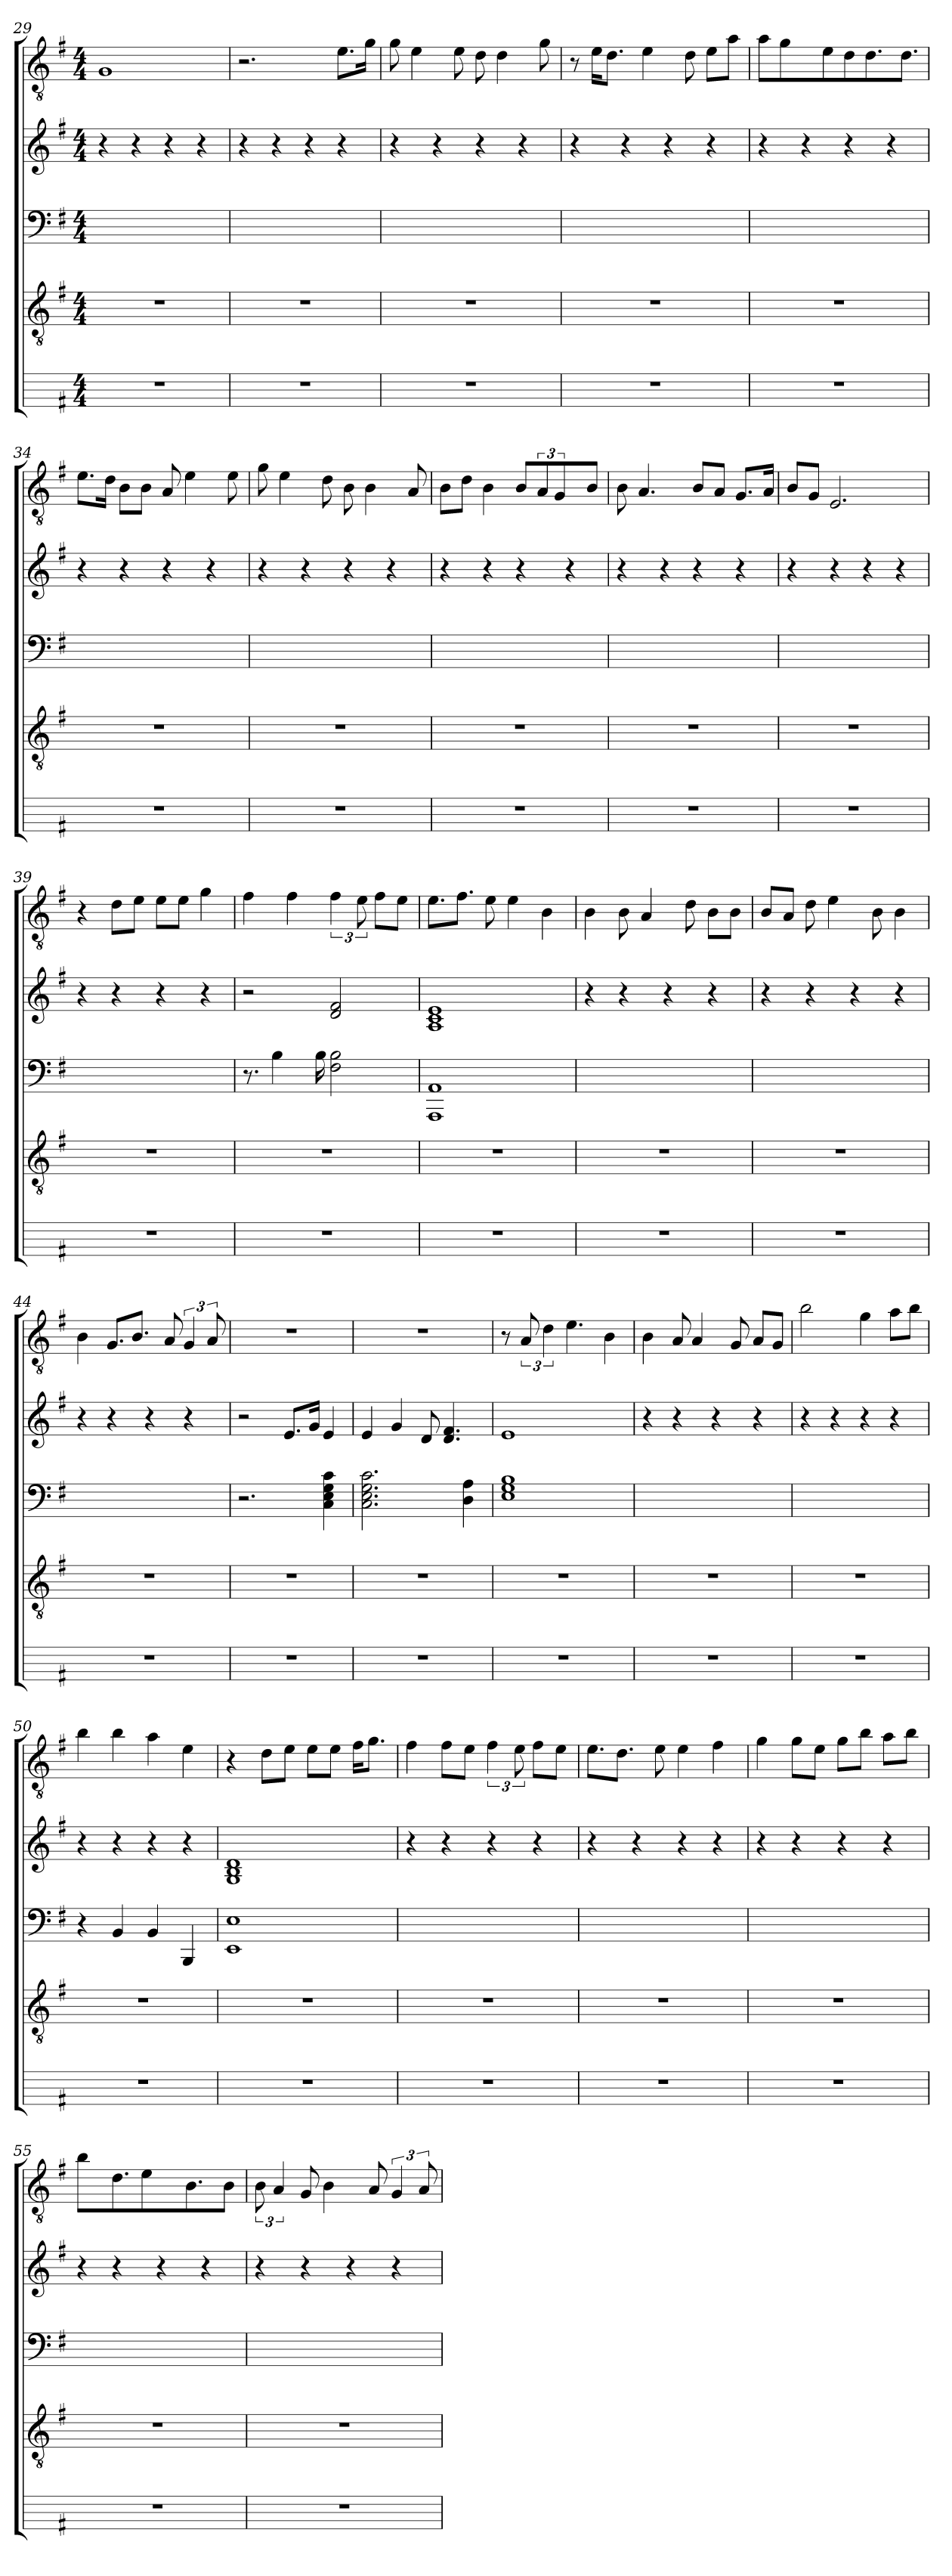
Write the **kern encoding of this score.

**kern	**kern	**kern	**kern	**kern
*part4	*part3	*part2	*part2	*part1
*staff5	*staff4	*staff3	*staff2	*staff1
*	*clefGv2	*clefF4	*clefG2	*clefGv2
*k[f#]	*k[f#]	*k[f#]	*k[f#]	*k[f#]
*G:	*G:	*G:	*G:	*G:
*M4/4	*M4/4	*M4/4	*M4/4	*M4/4
=29	=29	=29	=29	=29
1r	1r	1ryy	4r	1G
.	.	.	4r	.
.	.	.	4r	.
.	.	.	4r	.
=30	=30	=30	=30	=30
1r	1r	1ryy	4r	2.r
.	.	.	4r	.
.	.	.	4r	.
.	.	.	4r	8.e\L
.	.	.	.	16g\Jk
=31	=31	=31	=31	=31
1r	1r	1ryy	4r	8g
.	.	.	.	4e
.	.	.	4r	.
.	.	.	.	8e
.	.	.	4r	8d
.	.	.	.	4d
.	.	.	4r	.
.	.	.	.	8g
=32	=32	=32	=32	=32
1r	1r	1ryy	4r	8r
.	.	.	.	16e\KL
.	.	.	.	8.d\J
.	.	.	4r	.
.	.	.	.	4e
.	.	.	4r	.
.	.	.	.	8d
.	.	.	4r	8e\L
.	.	.	.	8a\J
=33	=33	=33	=33	=33
1r	1r	1ryy	4r	8a
.	.	.	.	4g
.	.	.	4r	.
.	.	.	.	8e
.	.	.	4r	8d\L
.	.	.	.	8.d\J
.	.	.	4r	.
.	.	.	.	8.dJ
=34	=34	=34	=34	=34
1r	1r	1ryy	4r	8.e\L
.	.	.	.	16d\Jk
.	.	.	4r	8B\L
.	.	.	.	8B\J
.	.	.	4r	8A
.	.	.	.	4e
.	.	.	4r	.
.	.	.	.	8e
=35	=35	=35	=35	=35
1r	1r	1ryy	4r	8g
.	.	.	.	4e
.	.	.	4r	.
.	.	.	.	8d
.	.	.	4r	8B
.	.	.	.	4B
.	.	.	4r	.
.	.	.	.	8A
=36	=36	=36	=36	=36
1r	1r	1ryy	4r	8B\L
.	.	.	.	8d\J
.	.	.	4r	4B
.	.	.	4r	8B/L
.	.	.	.	12A/J
.	.	.	.	6G
.	.	.	4r	.
.	.	.	.	8B
=37	=37	=37	=37	=37
1r	1r	1ryy	4r	8B
.	.	.	.	4.A
.	.	.	4r	.
.	.	.	4r	8B/L
.	.	.	.	8A/J
.	.	.	4r	8.G/L
.	.	.	.	16A/Jk
=38	=38	=38	=38	=38
1r	1r	1ryy	4r	8B/L
.	.	.	.	8G/J
.	.	.	4r	2.E
.	.	.	4r	.
.	.	.	4r	.
=39	=39	=39	=39	=39
1r	1r	1ryy	4r	4r
.	.	.	4r	8d\L
.	.	.	.	8e\J
.	.	.	4r	8e\L
.	.	.	.	8e\J
.	.	.	4r	4g
=40	=40	=40	=40	=40
1r	1r	8.r	2r	4f#
.	.	4B	.	.
.	.	.	.	4f#
.	.	16B	.	.
.	.	2F# 2B	2d 2f#	6f#
.	.	.	.	12e
.	.	.	.	8f#\L
.	.	.	.	8e\J
=41	=41	=41	=41	=41
1r	1r	1AAA 1AA	1e 1c 1A	8.e\L
.	.	.	.	8.f#\J
.	.	.	.	8e
.	.	.	.	4e
.	.	.	.	4B
=42	=42	=42	=42	=42
1r	1r	1ryy	4r	4B
.	.	.	4r	8B
.	.	.	.	4A
.	.	.	4r	.
.	.	.	.	8d
.	.	.	4r	8B\L
.	.	.	.	8B\J
=43	=43	=43	=43	=43
1r	1r	1ryy	4r	8B/L
.	.	.	.	8A/J
.	.	.	4r	8d
.	.	.	.	4e
.	.	.	4r	.
.	.	.	.	8B
.	.	.	4r	4B
=44	=44	=44	=44	=44
1r	1r	1ryy	4r	4B
.	.	.	4r	8.G/L
.	.	.	.	8.B/J
.	.	.	4r	.
.	.	.	.	8A
.	.	.	4r	6G
.	.	.	.	12A
=45	=45	=45	=45	=45
1r	1r	2.r	2r	1r
.	.	.	8.e/L	.
.	.	.	16g/Jk	.
.	.	4C 4E 4G 4c	4e	.
=46	=46	=46	=46	=46
1r	1r	2.C 2.E 2.G 2.c	4e	1r
.	.	.	4g	.
.	.	.	8d	.
.	.	.	4.d 4.f#	.
.	.	4D 4A	.	.
=47	=47	=47	=47	=47
1r	1r	1E 1G 1B	1e	8r
.	.	.	.	12A
.	.	.	.	6d
.	.	.	.	4.e
.	.	.	.	4B
=48	=48	=48	=48	=48
1r	1r	1ryy	4r	4B
.	.	.	4r	8A
.	.	.	.	4A
.	.	.	4r	.
.	.	.	.	8G
.	.	.	4r	8A/L
.	.	.	.	8G/J
=49	=49	=49	=49	=49
1r	1r	1ryy	4r	2b
.	.	.	4r	.
.	.	.	4r	4g
.	.	.	4r	8a\L
.	.	.	.	8b\J
=50	=50	=50	=50	=50
1r	1r	4r	4r	4b
.	.	4BB	4r	4b
.	.	4BB	4r	4a
.	.	4BBB	4r	4e
=51	=51	=51	=51	=51
1r	1r	1EE 1E	1d 1B 1G	4r
.	.	.	.	8d\L
.	.	.	.	8e\J
.	.	.	.	8e\L
.	.	.	.	8e\J
.	.	.	.	16f#\KL
.	.	.	.	8.g\J
=52	=52	=52	=52	=52
1r	1r	1ryy	4r	4f#
.	.	.	4r	8f#\L
.	.	.	.	8e\J
.	.	.	4r	6f#
.	.	.	.	12e
.	.	.	4r	8f#\L
.	.	.	.	8e\J
=53	=53	=53	=53	=53
1r	1r	1ryy	4r	8.e\L
.	.	.	.	8.d\J
.	.	.	4r	.
.	.	.	.	8e
.	.	.	4r	4e
.	.	.	4r	4f#
=54	=54	=54	=54	=54
1r	1r	1ryy	4r	4g
.	.	.	4r	8g\L
.	.	.	.	8e\J
.	.	.	4r	8g\L
.	.	.	.	8b\J
.	.	.	4r	8a\L
.	.	.	.	8b\J
=55	=55	=55	=55	=55
1r	1r	1ryy	4r	4b
.	.	.	4r	8.d
.	.	.	.	4e
.	.	.	4r	.
.	.	.	.	8.B
.	.	.	4r	.
.	.	.	.	8BJ
=56	=56	=56	=56	=56
1r	1r	1ryy	4r	12B
.	.	.	.	6A
.	.	.	4r	8G
.	.	.	.	4B
.	.	.	4r	.
.	.	.	.	8A
.	.	.	4r	6G
.	.	.	.	12A
=	=	=	=	=
*-	*-	*-	*-	*-
